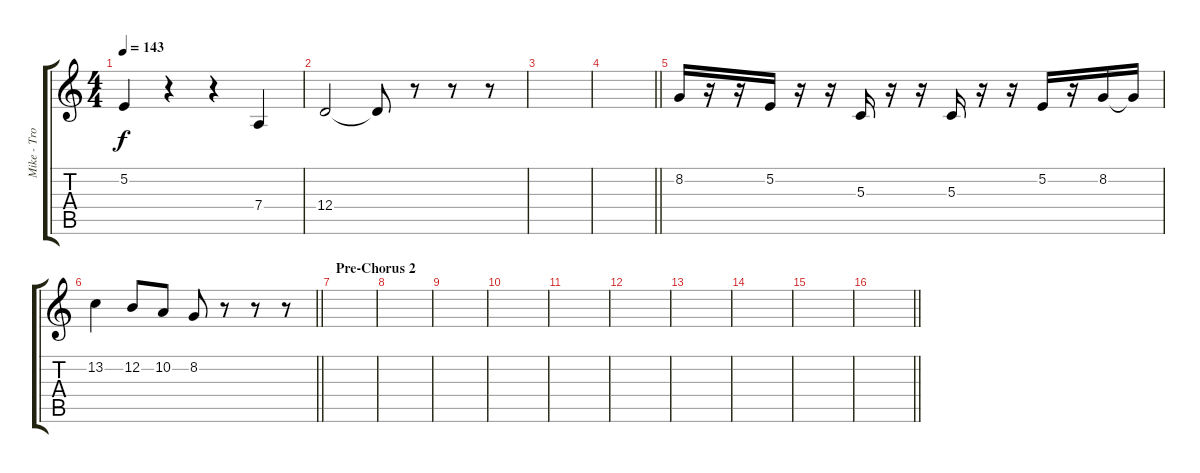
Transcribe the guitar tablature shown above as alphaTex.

\track ("Mike - Trombone" "Mike - Tro") {instrument trombone}
\staff {score tabs}
\tuning (E4 B3 G3 D3 A2 E2) {hide}
\ts (4 4)
\tempo 143
\clef g2
\ks c
5.2.4{dy f} r.4 r.4 7.4.4 |
12.4.2 12.4{t}.8 r.8 r.8 r.8 |
|
\barLineRight lightlight
|
8.2.16 r.16 r.16 5.2.16 r.16 r.16 5.3.16 r.16 r.16 5.3.16 r.16 r.16 5.2.16 r.16 8.2.16 8.2{t}.16 |
\barLineRight lightlight
13.2.4 12.2.8 10.2.8 8.2.8 r.8 r.8 r.8 |
\section ("" "Pre-Chorus 2")
|
|
|
|
|
|
|
|
|
\barLineRight lightlight
